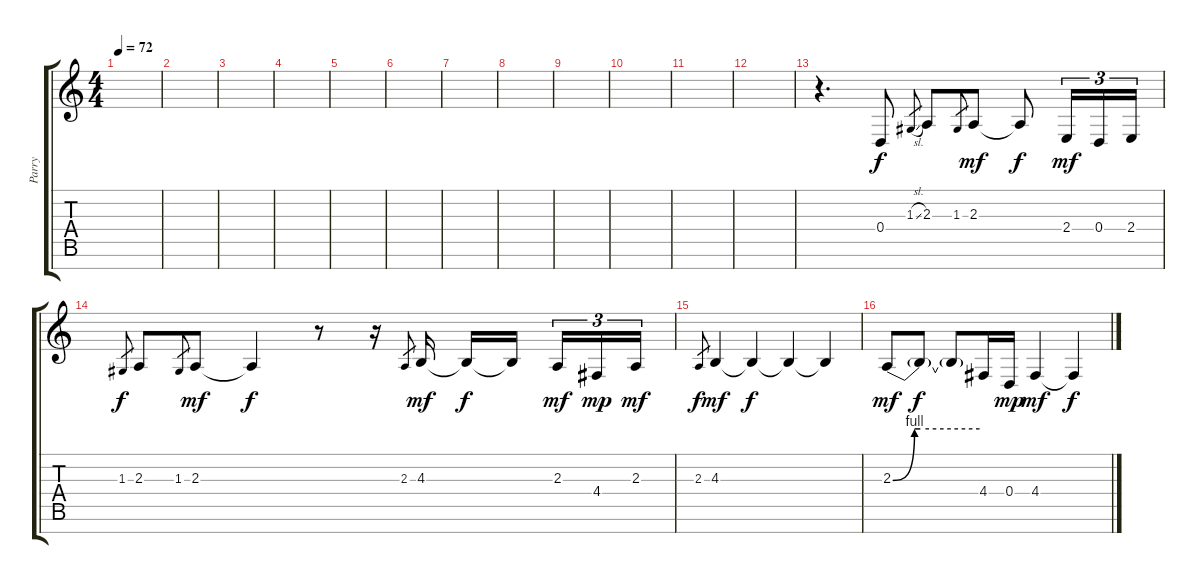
\track ("Parry" "Parry") {instrument tenorsax}
\staff {score tabs}
\tuning (E4 B3 G3 D3 A2 E2 B1) {hide}
\ts (4 4)
\tempo 72
\clef g2
\ks c
|
|
|
|
|
|
|
|
|
|
|
|
r.4{d} 0.4.8 1.3{sl}.8{gr} 2.3.8{dy f} 1.3.8{gr} 2.3.8{dy mf} 2.3{t}.8{dy f} 2.4.16{tu (3 2) dy mf} 0.4.16{tu (3 2)} 2.4.16{tu (3 2)} |
1.3.8{gr dy f} 2.3.8 1.3.8{gr} 2.3.8{dy mf} 2.3{t}.4{dy f volume 12} r.8 r.16 2.3.8{gr} 4.3.16{dy mf volume 16} 4.3{t}.16{dy f} 4.3{t}.16 2.3.16{tu (3 2) dy mf} 4.4.16{tu (3 2) dy mp} 2.3.16{tu (3 2) dy mf} |
2.3.8{gr dy f} 4.3.4{dy mf} 4.3{t}.4{dy f volume 11} 4.3{t}.4{volume 8} 4.3{t}.4{volume 3} |
2.3{be (custom 0 0 15 4 19 4 30 4 60 4)}.8{dy mf volume 16} 2.3{t}.8{dy f} 2.3{t}.8 4.4.16 0.4.16{dy mp} 4.4.4{dy mf} 4.4{t}.4{dy f volume 9}
